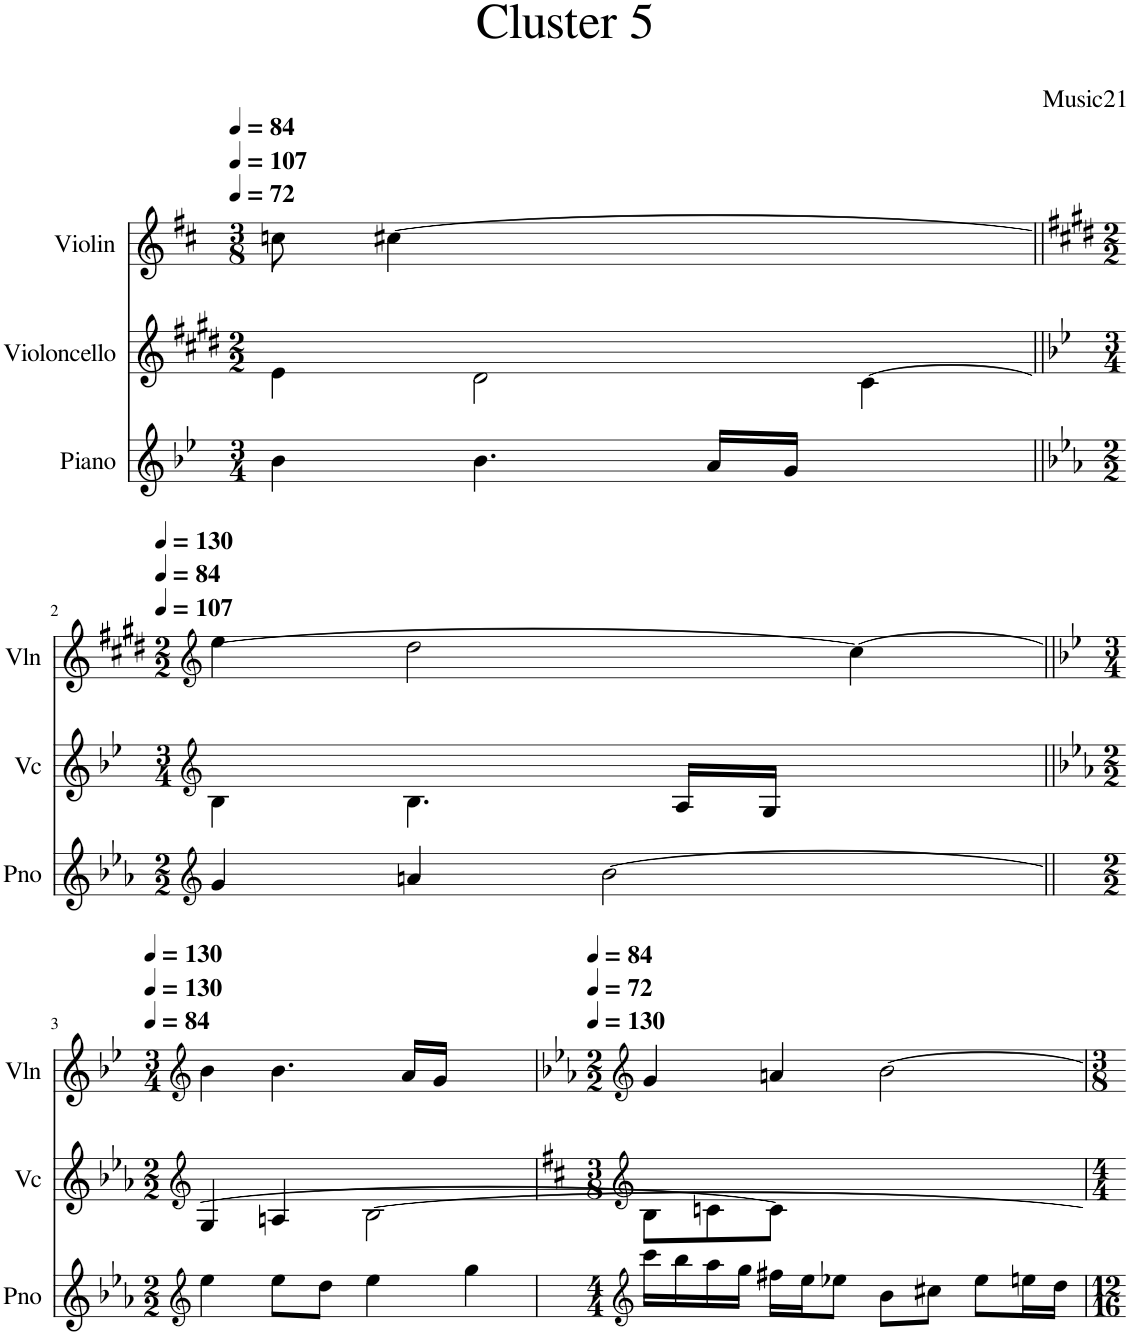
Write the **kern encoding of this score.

**kern	**kern	**kern
*part3	*part2	*part1
*staff3	*staff2	*staff1
*I"Piano	*I"Violoncello	*I"Violin
*I'Pno	*I'Vc	*I'Vln
*clefG2	*clefG2	*clefG2
*k[b-e-]	*k[f#c#g#d#]	*k[f#c#]
*M3/4	*M2/2	*M3/8
*MM72	*MM72	*MM84
=1	=1	=1
4b-\	4e\	8ccn\
.	.	[4cc#X\
4.b-\	2d#\	.
.	.	2ryy
16a/LL	.	.
16g/JJ	.	.
4ryy	[4c#\	.
.	.	8ryy
!!LO:LB:g=z
=2||	=2||	=2||
*clefG2	*clefG2	*clefG2
*k[b-e-a-]	*k[b-e-]	*k[f#c#g#d#]
*M2/2	*M3/4	*M2/2
*	*	*MM130
4g/	4B-\	4ee\
4an/	4.B-\	2dd#\
[2b-\	.	.
.	16A/LL	.
.	16G/JJ	.
.	4ryy	4cc#\_
!!LO:LB:g=z
=3||	=3||	=3||
*clefG2	*clefG2	*clefG2
*	*k[b-e-a-]	*k[b-e-]
*M2/2	*M2/2	*M3/4
*	*	*MM130
4ee-\	4G/	4b-\
8ee-\L	4An/	4.b-\
8dd\J	.	.
4ee-\	[2B-\	.
.	.	16a/LL
.	.	16g/JJ
4gg\	.	4ryy
=4	=4	=4
*clefG2	*clefG2	*clefG2
*k[]	*k[f#c#]	*k[b-e-a-]
*M4/4	*M3/8	*M2/2
*	*	*MM84
16ccc\LL	8B\L	4g/
16bb\	.	.
16aa\	8cn\	.
16gg\JJ	.	.
16ff#X\LL	8c#\J]	4an/
16ee\J	.	.
8ee-X\J	2ryy	.
8b\L	.	[2b-\
8cc#X\J	.	.
8ee-\L	.	.
16een\L	8ryy	.
16dd\JJ	.	.
=	=	=
*-	*-	*-
